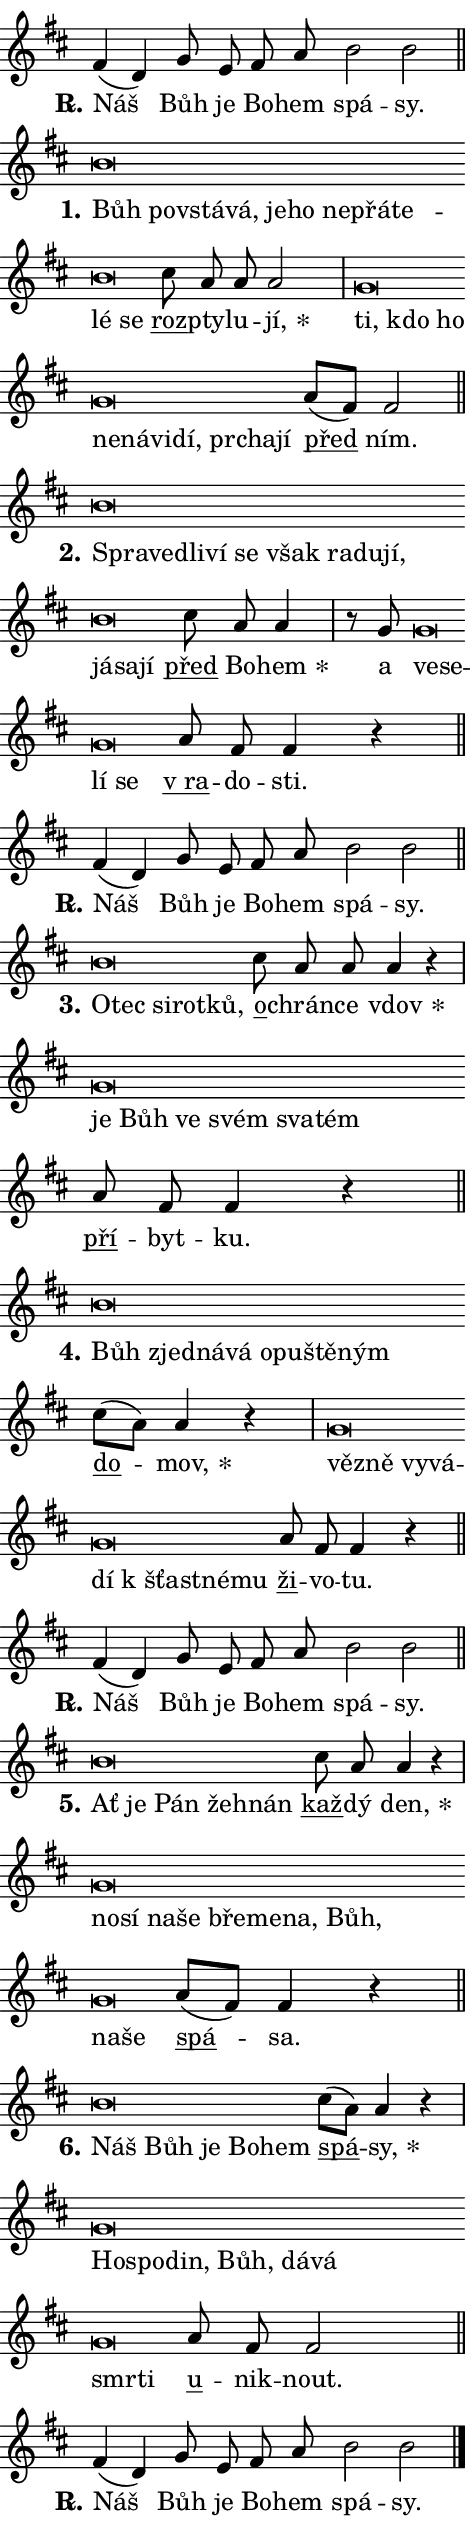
\version "2.24.0"
\header { tagline = "" }
\paper {
  indent = 0\cm
  top-margin = 0\cm
  right-margin = 0.13\cm % to fit lyric hyphens
  bottom-margin = 0\cm
  left-margin = 0\cm
  paper-width = 8\cm
  page-breaking = #ly:one-page-breaking
  system-system-spacing.basic-distance = #11
  score-system-spacing.basic-distance = #11
  ragged-last = ##f
}


%% Author: Thomas Morley
%% https://lists.gnu.org/archive/html/lilypond-user/2020-05/msg00002.html
#(define (line-position grob)
"Returns position of @var[grob} in current system:
   @code{'start}, if at first time-step
   @code{'end}, if at last time-step
   @code{'middle} otherwise
"
  (let* ((col (ly:item-get-column grob))
         (ln (ly:grob-object col 'left-neighbor))
         (rn (ly:grob-object col 'right-neighbor))
         (col-to-check-left (if (ly:grob? ln) ln col))
         (col-to-check-right (if (ly:grob? rn) rn col))
         (break-dir-left
           (and
             (ly:grob-property col-to-check-left 'non-musical #f)
             (ly:item-break-dir col-to-check-left)))
         (break-dir-right
           (and
             (ly:grob-property col-to-check-right 'non-musical #f)
             (ly:item-break-dir col-to-check-right))))
        (cond ((eqv? 1 break-dir-left) 'start)
              ((eqv? -1 break-dir-right) 'end)
              (else 'middle))))

#(define (tranparent-at-line-position vctor)
  (lambda (grob)
  "Relying on @code{line-position} select the relevant enry from @var{vctor}.
Used to determine transparency,"
    (case (line-position grob)
      ((end) (not (vector-ref vctor 0)))
      ((middle) (not (vector-ref vctor 1)))
      ((start) (not (vector-ref vctor 2))))))

noteHeadBreakVisibility =
#(define-music-function (break-visibility)(vector?)
"Makes @code{NoteHead}s transparent relying on @var{break-visibility}"
#{
  \override NoteHead.transparent =
    #(tranparent-at-line-position break-visibility)
#})

#(define delete-ledgers-for-transparent-note-heads
  (lambda (grob)
    "Reads whether a @code{NoteHead} is transparent.
If so this @code{NoteHead} is removed from @code{'note-heads} from
@var{grob}, which is supposed to be @code{LedgerLineSpanner}.
As a result ledgers are not printed for this @code{NoteHead}"
    (let* ((nhds-array (ly:grob-object grob 'note-heads))
           (nhds-list
             (if (ly:grob-array? nhds-array)
                 (ly:grob-array->list nhds-array)
                 '()))
           ;; Relies on the transparent-property being done before
           ;; Staff.LedgerLineSpanner.after-line-breaking is executed.
           ;; This is fragile ...
           (to-keep
             (remove
               (lambda (nhd)
                 (ly:grob-property nhd 'transparent #f))
               nhds-list)))
      ;; TODO find a better method to iterate over grob-arrays, similiar
      ;; to filter/remove etc for lists
      ;; For now rebuilt from scratch
      (set! (ly:grob-object grob 'note-heads)  '())
      (for-each
        (lambda (nhd)
          (ly:pointer-group-interface::add-grob grob 'note-heads nhd))
        to-keep))))

squashNotes = {
  \override NoteHead.X-extent = #'(-0.2 . 0.2)
  \override NoteHead.Y-extent = #'(-0.75 . 0)
  \override NoteHead.stencil =
    #(lambda (grob)
       (let ((pos (ly:grob-property grob 'staff-position)))
         (begin
           (if (< pos -7) (display "ERROR: Lower brevis then expected\n") (display ""))
           (if (<= pos -6) ly:text-interface::print ly:note-head::print))))
}
unSquashNotes = {
  \revert NoteHead.X-extent
  \revert NoteHead.Y-extent
  \revert NoteHead.stencil
}

hideNotes = \noteHeadBreakVisibility #begin-of-line-visible
unHideNotes = \noteHeadBreakVisibility #all-visible

% work-around for resetting accidentals
% https://lilypond.org/doc/v2.23/Documentation/notation/displaying-rhythms#unmetered-music
cadenzaMeasure = {
  \cadenzaOff
  \partial 1024 s1024
  \cadenzaOn
}

#(define-markup-command (accent layout props text) (markup?)
  "Underline accented syllable"
  (interpret-markup layout props
    #{\markup \override #'(offset . 4.3) \underline { #text }#}))

responsum = \markup \concat {
  "R" \hspace #-1.05 \path #0.1 #'((moveto 0 0.07) (lineto 0.9 0.8)) \hspace #0.05 "."
}

spaceSize = #0.6828661417322834 % exact space size for TeX Gyre Schola

\layout {
  \context {
    \Staff
    \remove "Time_signature_engraver"
    \override LedgerLineSpanner.after-line-breaking = #delete-ledgers-for-transparent-note-heads
  }
  \context {
    \Lyrics {
      \override LyricSpace.minimum-distance = \spaceSize
      \override LyricText.font-name = #"TeX Gyre Schola"
      \override LyricText.font-size = 1
      \override StanzaNumber.font-name = #"TeX Gyre Schola Bold"
      \override StanzaNumber.font-size = 1
    }
  }
  \context {
    \Score 
    \override NoteHead.text =
      #(lambda (grob) 
        (let ((pos (ly:grob-property grob 'staff-position)))
          #{\markup {
            \combine
              \halign #-0.55 \raise #(if (= pos -6) 0 0.5) \override #'(thickness . 2) \draw-line #'(3.2 . 0)
              \musicglyph "noteheads.sM1"
          }#}))
  }
}

% magnetic-lyrics.ily
%
%   written by
%     Jean Abou Samra <jean@abou-samra.fr>
%     Werner Lemberg <wl@gnu.org>
%
%   adapted by
%     Jiri Hon <jiri.hon@gmail.com>
%
% Version 2022-Apr-15

% https://www.mail-archive.com/lilypond-user@gnu.org/msg149350.html

#(define (Left_hyphen_pointer_engraver context)
   "Collect syllable-hyphen-syllable occurrences in lyrics and store
them in properties.  This engraver only looks to the left.  For
example, if the lyrics input is @code{foo -- bar}, it does the
following.

@itemize @bullet
@item
Set the @code{text} property of the @code{LyricHyphen} grob between
@q{foo} and @q{bar} to @code{foo}.

@item
Set the @code{left-hyphen} property of the @code{LyricText} grob with
text @q{foo} to the @code{LyricHyphen} grob between @q{foo} and
@q{bar}.
@end itemize

Use this auxiliary engraver in combination with the
@code{lyric-@/text::@/apply-@/magnetic-@/offset!} hook."
   (let ((hyphen #f)
         (text #f))
     (make-engraver
      (acknowledgers
       ((lyric-syllable-interface engraver grob source-engraver)
        (set! text grob)))
      (end-acknowledgers
       ((lyric-hyphen-interface engraver grob source-engraver)
        ;(when (not (grob::has-interface grob 'lyric-space-interface))
          (set! hyphen grob)));)
      ((stop-translation-timestep engraver)
       (when (and text hyphen)
         (ly:grob-set-object! text 'left-hyphen hyphen))
       (set! text #f)
       (set! hyphen #f)))))

#(define (lyric-text::apply-magnetic-offset! grob)
   "If the space between two syllables is less than the value in
property @code{LyricText@/.details@/.squash-threshold}, move the right
syllable to the left so that it gets concatenated with the left
syllable.

Use this function as a hook for
@code{LyricText@/.after-@/line-@/breaking} if the
@code{Left_@/hyphen_@/pointer_@/engraver} is active."
   (let ((hyphen (ly:grob-object grob 'left-hyphen #f)))
     (when hyphen
       (let ((left-text (ly:spanner-bound hyphen LEFT)))
         (when (grob::has-interface left-text 'lyric-syllable-interface)
           (let* ((common (ly:grob-common-refpoint grob left-text X))
                  (this-x-ext (ly:grob-extent grob common X))
                  (left-x-ext
                   (begin
                     ;; Trigger magnetism for left-text.
                     (ly:grob-property left-text 'after-line-breaking)
                     (ly:grob-extent left-text common X)))
                  ;; `delta` is the gap width between two syllables.
                  (delta (- (interval-start this-x-ext)
                            (interval-end left-x-ext)))
                  (details (ly:grob-property grob 'details))
                  (threshold (assoc-get 'squash-threshold details 0.2)))
             (when (< delta threshold)
               (let* (;; We have to manipulate the input text so that
                      ;; ligatures crossing syllable boundaries are not
                      ;; disabled.  For languages based on the Latin
                      ;; script this is essentially a beautification.
                      ;; However, for non-Western scripts it can be a
                      ;; necessity.
                      (lt (ly:grob-property left-text 'text))
                      (rt (ly:grob-property grob 'text))
                      (is-space (grob::has-interface hyphen 'lyric-space-interface))
                      (space (if is-space " " ""))
                      (extra-delta (if is-space spaceSize 0))
                      ;; Append new syllable.
                      (ltrt-space (if (and (string? lt) (string? rt))
                                (string-append lt space rt)
                                (make-concat-markup (list lt space rt))))
                      ;; Right-align `ltrt` to the right side.
                      (ltrt-space-markup (grob-interpret-markup
                               grob
                               (make-translate-markup
                                (cons (interval-length this-x-ext) 0)
                                (make-right-align-markup ltrt-space)))))
                 (begin
                   ;; Don't print `left-text`.
                   (ly:grob-set-property! left-text 'stencil #f)
                   ;; Set text and stencil (which holds all collected
                   ;; syllables so far) and shift it to the left.
                   (ly:grob-set-property! grob 'text ltrt-space)
                   (ly:grob-set-property! grob 'stencil ltrt-space-markup)
                   (ly:grob-translate-axis! grob (- (- delta extra-delta)) X))))))))))


#(define (lyric-hyphen::displace-bounds-first grob)
   ;; Make very sure this callback isn't triggered too early.
   (let ((left (ly:spanner-bound grob LEFT))
         (right (ly:spanner-bound grob RIGHT)))
     (ly:grob-property left 'after-line-breaking)
     (ly:grob-property right 'after-line-breaking)
     (ly:lyric-hyphen::print grob)))

squashThreshold = #0.4

\layout {
  \context {
    \Lyrics
    \consists #Left_hyphen_pointer_engraver
    \override LyricText.after-line-breaking =
      #lyric-text::apply-magnetic-offset!
    \override LyricHyphen.stencil = #lyric-hyphen::displace-bounds-first
    \override LyricText.details.squash-threshold = \squashThreshold
    \override LyricHyphen.minimum-distance = 0
    \override LyricHyphen.minimum-length = \squashThreshold
  }
}

squashText = \override LyricText.details.squash-threshold = 9999
unSquashText = \override LyricText.details.squash-threshold = \squashThreshold

leftText = \override LyricText.self-alignment-X = #LEFT
unLeftText = \revert LyricText.self-alignment-X

starOffset = #(lambda (grob) 
                (let ((x_offset (ly:self-alignment-interface::aligned-on-x-parent grob)))
                  (if (= x_offset 0) 0 (+ x_offset 1.2))))

star = #(define-music-function (syllable)(string?)
"Append star separator at the end of a syllable"
#{
  \once \override LyricText.X-offset = #starOffset
  \lyricmode { \markup {
    #syllable
    \override #'((font-name . "TeX Gyre Schola Bold")) \hspace #0.2 \lower #0.65 \larger "*"
  } }
#})

starAccent = #(define-music-function (syllable)(string?)
"Append star separator at the end of a syllable and make accent"
#{
  \once \override LyricText.X-offset = #starOffset
  \lyricmode { \markup {
    \accent #syllable
    \override #'((font-name . "TeX Gyre Schola Bold")) \hspace #0.2 \lower #0.65 \larger "*"
  } }
#})

breath = #(define-music-function (syllable)(string?)
"Append breathing indicator at the end of a syllable"
#{
  \lyricmode { \markup { #syllable "+" } }
#})

optionalBreath = #(define-music-function (syllable)(string?)
"Append optional breathing indicator at the end of a syllable"
#{
  \lyricmode { \markup { #syllable "(+)" } }
#})


\score {
    <<
        \new Voice = "melody" { \cadenzaOn \key d \major \relative { fis'4( d) g8 e fis a \bar "" b2 b \cadenzaMeasure \bar "||" \break } }
        \new Lyrics \lyricsto "melody" { \lyricmode { \set stanza = \responsum
Náš Bůh je Bo -- hem spá -- sy. } }
    >>
    \layout {}
}

\score {
    <<
        \new Voice = "melody" { \cadenzaOn \key d \major \relative { \squashNotes b'\breve*1/16 \hideNotes \breve*1/16 \bar "" \breve*1/16 \bar "" \breve*1/16 \bar "" \breve*1/16 \bar "" \breve*1/16 \bar "" \breve*1/16 \bar "" \breve*1/16 \bar "" \breve*1/16 \bar "" \breve*1/16 \breve*1/16 \bar "" \unHideNotes \unSquashNotes \bar "" cis8 a a a2 \cadenzaMeasure \bar "|" \squashNotes g\breve*1/16 \hideNotes \breve*1/16 \bar "" \breve*1/16 \bar "" \breve*1/16 \bar "" \breve*1/16 \bar "" \breve*1/16 \bar "" \breve*1/16 \bar "" \breve*1/16 \bar "" \breve*1/16 \breve*1/16 \bar "" \unHideNotes \unSquashNotes \bar "" a8[( fis)] fis2 \cadenzaMeasure \bar "||" \break } }
        \new Lyrics \lyricsto "melody" { \lyricmode { \set stanza = "1."
\leftText Bůh \squashText po -- vstá -- vá, je -- ho ne -- přá -- te -- lé se \unLeftText \unSquashText \markup \accent roz -- pty -- lu -- \star jí, \leftText ti, \squashText kdo ho ne -- ná -- vi -- dí, pr -- cha -- jí \unLeftText \unSquashText \markup \accent před ním. } }
    >>
    \layout {}
}

\score {
    <<
        \new Voice = "melody" { \cadenzaOn \key d \major \relative { \squashNotes b'\breve*1/16 \hideNotes \breve*1/16 \bar "" \breve*1/16 \bar "" \breve*1/16 \bar "" \breve*1/16 \bar "" \breve*1/16 \bar "" \breve*1/16 \bar "" \breve*1/16 \bar "" \breve*1/16 \bar "" \breve*1/16 \bar "" \breve*1/16 \breve*1/16 \bar "" \unHideNotes \unSquashNotes \bar "" cis8 a a4 \cadenzaMeasure \bar "|" r8 g8 \squashNotes g\breve*1/16 \hideNotes \breve*1/16 \bar "" \breve*1/16 \breve*1/16 \bar "" \unHideNotes \unSquashNotes \bar "" a8 fis fis4 r \cadenzaMeasure \bar "||" \break } }
        \new Lyrics \lyricsto "melody" { \lyricmode { \set stanza = "2."
\leftText Spra -- \squashText ve -- dli -- ví se však ra -- du -- jí, já -- sa -- jí \unLeftText \unSquashText \markup \accent před Bo -- \star hem a \leftText ve -- \squashText se -- lí se \unLeftText \unSquashText \markup \accent "v ra" -- do -- sti. } }
    >>
    \layout {}
}

\score {
    <<
        \new Voice = "melody" { \cadenzaOn \key d \major \relative { fis'4( d) g8 e fis a \bar "" b2 b \cadenzaMeasure \bar "||" \break } }
        \new Lyrics \lyricsto "melody" { \lyricmode { \set stanza = \responsum
Náš Bůh je Bo -- hem spá -- sy. } }
    >>
    \layout {}
}

\score {
    <<
        \new Voice = "melody" { \cadenzaOn \key d \major \relative { \squashNotes b'\breve*1/16 \hideNotes \breve*1/16 \bar "" \breve*1/16 \bar "" \breve*1/16 \breve*1/16 \bar "" \unHideNotes \unSquashNotes \bar "" cis8 a a a4 r \cadenzaMeasure \bar "|" \squashNotes g\breve*1/16 \hideNotes \breve*1/16 \bar "" \breve*1/16 \bar "" \breve*1/16 \bar "" \breve*1/16 \breve*1/16 \bar "" \unHideNotes \unSquashNotes \bar "" a8 fis fis4 r \cadenzaMeasure \bar "||" \break } }
        \new Lyrics \lyricsto "melody" { \lyricmode { \set stanza = "3."
\leftText O -- \squashText tec si -- rot -- ků, \unLeftText \unSquashText \markup \accent o -- chrán -- ce \star vdov \leftText je \squashText Bůh ve svém sva -- tém \unLeftText \unSquashText \markup \accent pří -- byt -- ku. } }
    >>
    \layout {}
}

\score {
    <<
        \new Voice = "melody" { \cadenzaOn \key d \major \relative { \squashNotes b'\breve*1/16 \hideNotes \breve*1/16 \bar "" \breve*1/16 \bar "" \breve*1/16 \bar "" \breve*1/16 \bar "" \breve*1/16 \bar "" \breve*1/16 \breve*1/16 \bar "" \unHideNotes \unSquashNotes \bar "" cis8[( a)] a4 r \cadenzaMeasure \bar "|" \squashNotes g\breve*1/16 \hideNotes \breve*1/16 \bar "" \breve*1/16 \bar "" \breve*1/16 \bar "" \breve*1/16 \bar "" \breve*1/16 \bar "" \breve*1/16 \breve*1/16 \bar "" \unHideNotes \unSquashNotes \bar "" a8 fis fis4 r \cadenzaMeasure \bar "||" \break } }
        \new Lyrics \lyricsto "melody" { \lyricmode { \set stanza = "4."
\leftText Bůh \squashText zjed -- ná -- vá o -- pu -- ště -- ným \unLeftText \unSquashText \markup \accent do -- \star mov, \leftText věz -- \squashText ně vy -- vá -- dí "k šťast" -- né -- mu \unLeftText \unSquashText \markup \accent ži -- vo -- tu. } }
    >>
    \layout {}
}

\score {
    <<
        \new Voice = "melody" { \cadenzaOn \key d \major \relative { fis'4( d) g8 e fis a \bar "" b2 b \cadenzaMeasure \bar "||" \break } }
        \new Lyrics \lyricsto "melody" { \lyricmode { \set stanza = \responsum
Náš Bůh je Bo -- hem spá -- sy. } }
    >>
    \layout {}
}

\score {
    <<
        \new Voice = "melody" { \cadenzaOn \key d \major \relative { \squashNotes b'\breve*1/16 \hideNotes \breve*1/16 \bar "" \breve*1/16 \bar "" \breve*1/16 \breve*1/16 \bar "" \unHideNotes \unSquashNotes \bar "" cis8 a a4 r \cadenzaMeasure \bar "|" \squashNotes g\breve*1/16 \hideNotes \breve*1/16 \bar "" \breve*1/16 \bar "" \breve*1/16 \bar "" \breve*1/16 \bar "" \breve*1/16 \bar "" \breve*1/16 \bar "" \breve*1/16 \bar "" \breve*1/16 \breve*1/16 \bar "" \unHideNotes \unSquashNotes \bar "" a8[( fis)] fis4 r \cadenzaMeasure \bar "||" \break } }
        \new Lyrics \lyricsto "melody" { \lyricmode { \set stanza = "5."
\leftText Ať \squashText je Pán žeh -- nán \unLeftText \unSquashText \markup \accent kaž -- dý \star den, \leftText no -- \squashText sí na -- še bře -- me -- na, Bůh, na -- še \unLeftText \unSquashText \markup \accent spá -- sa. } }
    >>
    \layout {}
}

\score {
    <<
        \new Voice = "melody" { \cadenzaOn \key d \major \relative { \squashNotes b'\breve*1/16 \hideNotes \breve*1/16 \bar "" \breve*1/16 \bar "" \breve*1/16 \breve*1/16 \bar "" \unHideNotes \unSquashNotes \bar "" cis8[( a)] a4 r \cadenzaMeasure \bar "|" \squashNotes g\breve*1/16 \hideNotes \breve*1/16 \bar "" \breve*1/16 \bar "" \breve*1/16 \bar "" \breve*1/16 \bar "" \breve*1/16 \bar "" \breve*1/16 \breve*1/16 \bar "" \unHideNotes \unSquashNotes \bar "" a8 fis fis2 \cadenzaMeasure \bar "||" \break } }
        \new Lyrics \lyricsto "melody" { \lyricmode { \set stanza = "6."
\leftText Náš \squashText Bůh je Bo -- hem \unLeftText \unSquashText \markup \accent spá -- \star sy, \leftText Ho -- \squashText spo -- din, Bůh, dá -- vá smr -- ti \unLeftText \unSquashText \markup \accent u -- nik -- nout. } }
    >>
    \layout {}
}

\score {
    <<
        \new Voice = "melody" { \cadenzaOn \key d \major \relative { fis'4( d) g8 e fis a \bar "" b2 b \cadenzaMeasure \bar "||" \break } \bar "|." }
        \new Lyrics \lyricsto "melody" { \lyricmode { \set stanza = \responsum
Náš Bůh je Bo -- hem spá -- sy. } }
    >>
    \layout {}
}
